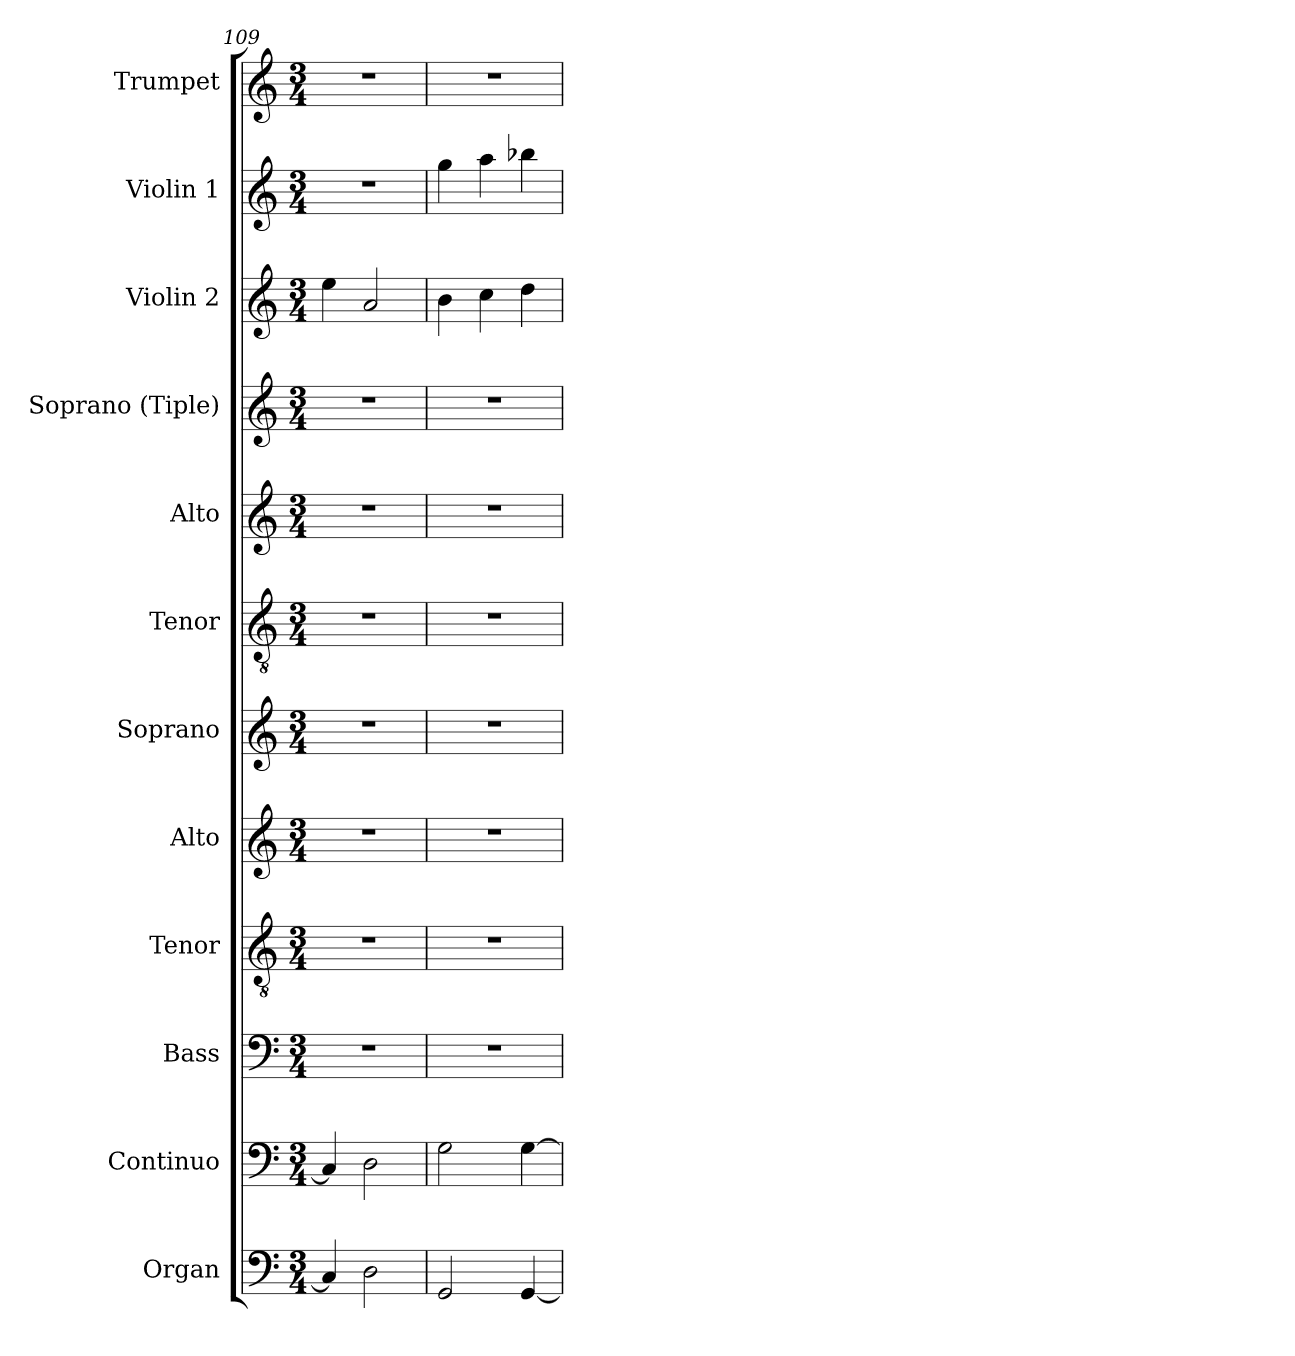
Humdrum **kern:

**kern	**kern	**kern	**kern	**kern	**kern	**kern	**kern	**kern	**kern	**kern	**kern
*part12	*part11	*part10	*part9	*part8	*part7	*part6	*part5	*part4	*part3	*part2	*part1
*staff12	*staff11	*staff10	*staff9	*staff8	*staff7	*staff6	*staff5	*staff4	*staff3	*staff2	*staff1
*I"Organ	*I"Continuo	*I"Bass	*I"Tenor	*I"Alto	*I"Soprano	*I"Tenor	*I"Alto	*I"Soprano (Tiple)	*I"Violin 2	*I"Violin 1	*I"Trumpet
*I'Org.	*I'Cont.	*I'B.	*I'T.	*I'A.	*I'S.	*I'T.	*I'A.	*I'S.	*I'Vln. 2	*I'Vln. 1	*I'Tpt.
!!LO:LB:g=z
*clefF4	*clefF4	*clefF4	*clefGv2	*clefG2	*clefG2	*clefGv2	*clefG2	*clefG2	*clefG2	*clefG2	*clefG2
*	*	*	*ITrd7c12	*	*	*ITrd7c12	*	*	*	*	*
*k[]	*k[]	*k[]	*k[]	*k[]	*k[]	*k[]	*k[]	*k[]	*k[]	*k[]	*k[]
*C:	*C:	*C:	*C:	*C:	*C:	*C:	*C:	*C:	*C:	*C:	*C:
*M3/4	*M3/4	*M3/4	*M3/4	*M3/4	*M3/4	*M3/4	*M3/4	*M3/4	*M3/4	*M3/4	*M3/4
=109	=109	=109	=109	=109	=109	=109	=109	=109	=109	=109	=109
!	!	!LO:N:vis=1	!LO:N:vis=1	!LO:N:vis=1	!LO:N:vis=1	!LO:N:vis=1	!LO:N:vis=1	!LO:N:vis=1	!	!LO:N:vis=1	!LO:N:vis=1
4Ci/]	4Ci/]	2.r	2.r	2.r	2.r	2.r	2.r	2.r	4eei\	2.r	2.r
2Di\	2Di\	.	.	.	.	.	.	.	2ai/	.	.
=110	=110	=110	=110	=110	=110	=110	=110	=110	=110	=110	=110
!	!	!LO:N:vis=1	!LO:N:vis=1	!LO:N:vis=1	!LO:N:vis=1	!LO:N:vis=1	!LO:N:vis=1	!LO:N:vis=1	!	!	!LO:N:vis=1
2GGi/	2Gi\	2.r	2.r	2.r	2.r	2.r	2.r	2.r	4bi\	4ggi\	2.r
.	.	.	.	.	.	.	.	.	4cci\	4aai\	.
[4GGi/	[4Gi\	.	.	.	.	.	.	.	4ddi\	4bb-Xi\	.
=	=	=	=	=	=	=	=	=	=	=	=
*-	*-	*-	*-	*-	*-	*-	*-	*-	*-	*-	*-
